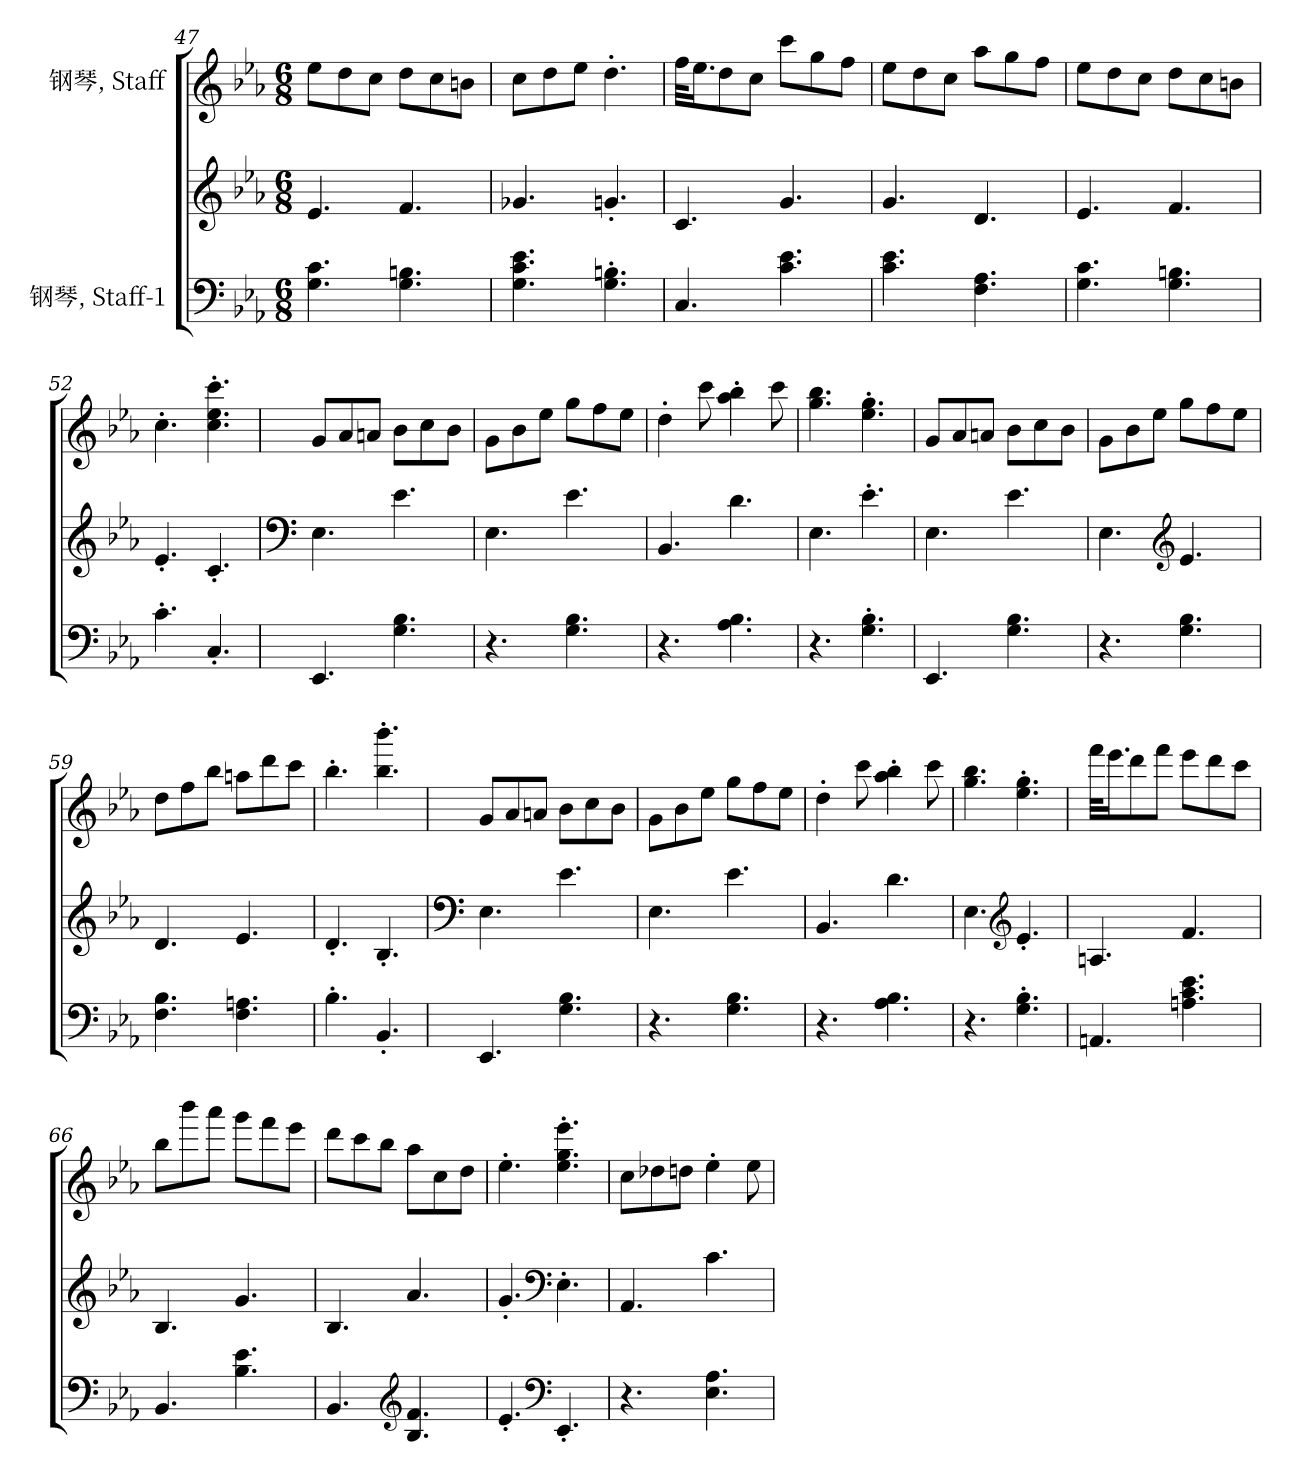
**kern	**kern	**kern
*part2	*part2	*part1
*staff3	*staff2	*staff1
*I"钢琴, Staff-1	*	*I"钢琴, Staff
*clefF4	*clefG2	*clefG2
*k[b-e-a-]	*k[b-e-a-]	*k[b-e-a-]
*M6/8	*M6/8	*M6/8
=47	=47	=47
4.G\ 4.c\	4.e-/	8ee-\L
.	.	8dd\
.	.	8cc\J
4.G\ 4.Bn\	4.f/	8dd\L
.	.	8cc\
.	.	8bn\J
=48	=48	=48
4.G\ 4.c\ 4.e-\	4.g-X/	8cc\L
.	.	8dd\
.	.	8ee-\J
4.G\' 4.Bn\'	4.gn'/	4.dd'\
=49	=49	=49
4.C/	4.c/	32ff\KLL
.	.	16.ee-\J
.	.	8dd\
.	.	8cc\J
4.c\ 4.e-\	4.g/	8ccc\L
.	.	8gg\
.	.	8ff\J
=50	=50	=50
4.c\ 4.e-\	4.g/	8ee-\L
.	.	8dd\
.	.	8cc\J
4.F\ 4.A-\	4.d/	8aa-\L
.	.	8gg\
.	.	8ff\J
=51	=51	=51
4.G\ 4.c\	4.e-/	8ee-\L
.	.	8dd\
.	.	8cc\J
4.G\ 4.Bn\	4.f/	8dd\L
.	.	8cc\
.	.	8bn\J
!!LO:LB:g=z
=52	=52	=52
4.c'\	4.e-'/	4.cc'\
4.C'/	4.c'/	4.cc\' 4.ee-\' 4.ccc\'
=53	=53	=53
*	*clefF4	*
4.EE-/	4.E-\	8g/L
.	.	8a-/
.	.	8an/J
4.G\ 4.B-\	4.e-\	8b-\L
.	.	8cc\
.	.	8b-\J
=54	=54	=54
4.r	4.E-\	8g\L
.	.	8b-\
.	.	8ee-\J
4.G\ 4.B-\	4.e-\	8gg\L
.	.	8ff\
.	.	8ee-\J
=55	=55	=55
4.r	4.BB-/	4dd'\
.	.	8ccc\
4.A-\ 4.B-\	4.d\	4aa-\' 4bb-\'
.	.	8ccc\
=56	=56	=56
4.r	4.E-\	4.gg\ 4.bb-\
4.G\' 4.B-\'	4.e-'\	4.ee-\' 4.gg\'
=57	=57	=57
4.EE-/	4.E-\	8g/L
.	.	8a-/
.	.	8an/J
4.G\ 4.B-\	4.e-\	8b-\L
.	.	8cc\
.	.	8b-\J
!!LO:LB:g=z
=58	=58	=58
4.r	4.E-\	8g\L
.	.	8b-\
.	.	8ee-\J
*	*clefG2	*
4.G\ 4.B-\	4.e-/	8gg\L
.	.	8ff\
.	.	8ee-\J
=59	=59	=59
4.F\ 4.B-\	4.d/	8dd\L
.	.	8ff\
.	.	8bb-\J
4.F\ 4.An\	4.e-/	8aan\L
.	.	8ddd\
.	.	8ccc\J
=60	=60	=60
4.B-'\	4.d'/	4.bb-'\
4.BB-'/	4.B-'/	4.bb-\' 4.bbb-\'
=61	=61	=61
*	*clefF4	*
4.EE-/	4.E-\	8g/L
.	.	8a-/
.	.	8an/J
4.G\ 4.B-\	4.e-\	8b-\L
.	.	8cc\
.	.	8b-\J
=62	=62	=62
4.r	4.E-\	8g\L
.	.	8b-\
.	.	8ee-\J
4.G\ 4.B-\	4.e-\	8gg\L
.	.	8ff\
.	.	8ee-\J
!!LO:PB:g=z
=63	=63	=63
4.r	4.BB-/	4dd'\
.	.	8ccc\
4.A-\ 4.B-\	4.d\	4aa-\' 4bb-\'
.	.	8ccc\
=64	=64	=64
4.r	4.E-\	4.gg\ 4.bb-\
*	*clefG2	*
4.G\' 4.B-\'	4.e-'/	4.ee-\' 4.gg\'
=65	=65	=65
4.AAn/	4.An/	32fff\KLL
.	.	16.eee-\J
.	.	8ddd\
.	.	8fff\J
4.An\ 4.c\ 4.e-\	4.f/	8eee-\L
.	.	8ddd\
.	.	8ccc\J
=66	=66	=66
4.BB-/	4.B-/	8bb-\L
.	.	8bbb-\
.	.	8aaa-\J
4.B-\ 4.e-\	4.g/	8ggg\L
.	.	8fff\
.	.	8eee-\J
=67	=67	=67
4.BB-/	4.B-/	8ddd\L
.	.	8ccc\
.	.	8bb-\J
*clefG2	*	*
4.B-/ 4.f/	4.a-/	8aa-\L
.	.	8cc\
.	.	8dd\J
!!LO:LB:g=z
=68	=68	=68
4.e-'/	4.g'/	4.ee-'\
*clefF4	*clefF4	*
4.EE-'/	4.E-'\	4.ee-\' 4.gg\' 4.eee-\'
=69	=69	=69
4.r	4.AA-/	8cc\L
.	.	8dd-X\
.	.	8ddn\J
4.E-\ 4.A-\	4.c\	4ee-'\
.	.	8ee-\
=	=	=
*-	*-	*-
